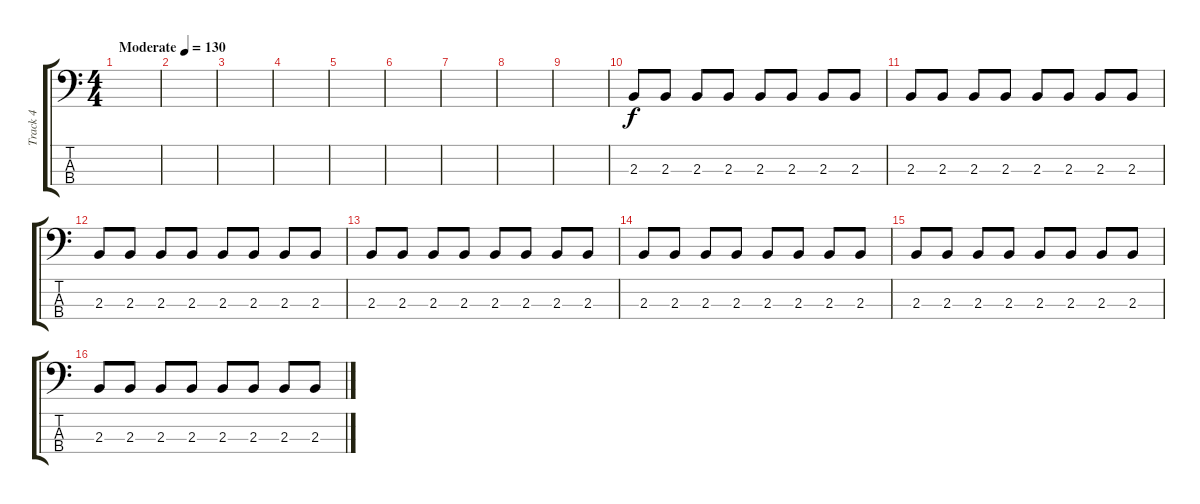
\track ("Track 4" "Track 4") {instrument electricbassfinger}
\staff {score tabs}
\tuning (G2 D2 A1 E1) {hide}
\ts (4 4)
\tempo (130 "Moderate")
\clef f4
\ks c
|
|
|
|
|
|
|
|
|
2.3.8{volume 10} 2.3.8 2.3.8 2.3.8 2.3.8 2.3.8 2.3.8 2.3.8 |
2.3.8 2.3.8 2.3.8 2.3.8 2.3.8 2.3.8 2.3.8 2.3.8 |
2.3.8 2.3.8 2.3.8 2.3.8 2.3.8 2.3.8 2.3.8 2.3.8 |
2.3.8 2.3.8 2.3.8 2.3.8 2.3.8 2.3.8 2.3.8 2.3.8 |
2.3.8{volume 16} 2.3.8 2.3.8 2.3.8 2.3.8 2.3.8 2.3.8 2.3.8 |
2.3.8 2.3.8 2.3.8 2.3.8 2.3.8 2.3.8 2.3.8 2.3.8 |
2.3.8 2.3.8 2.3.8 2.3.8 2.3.8 2.3.8 2.3.8 2.3.8
